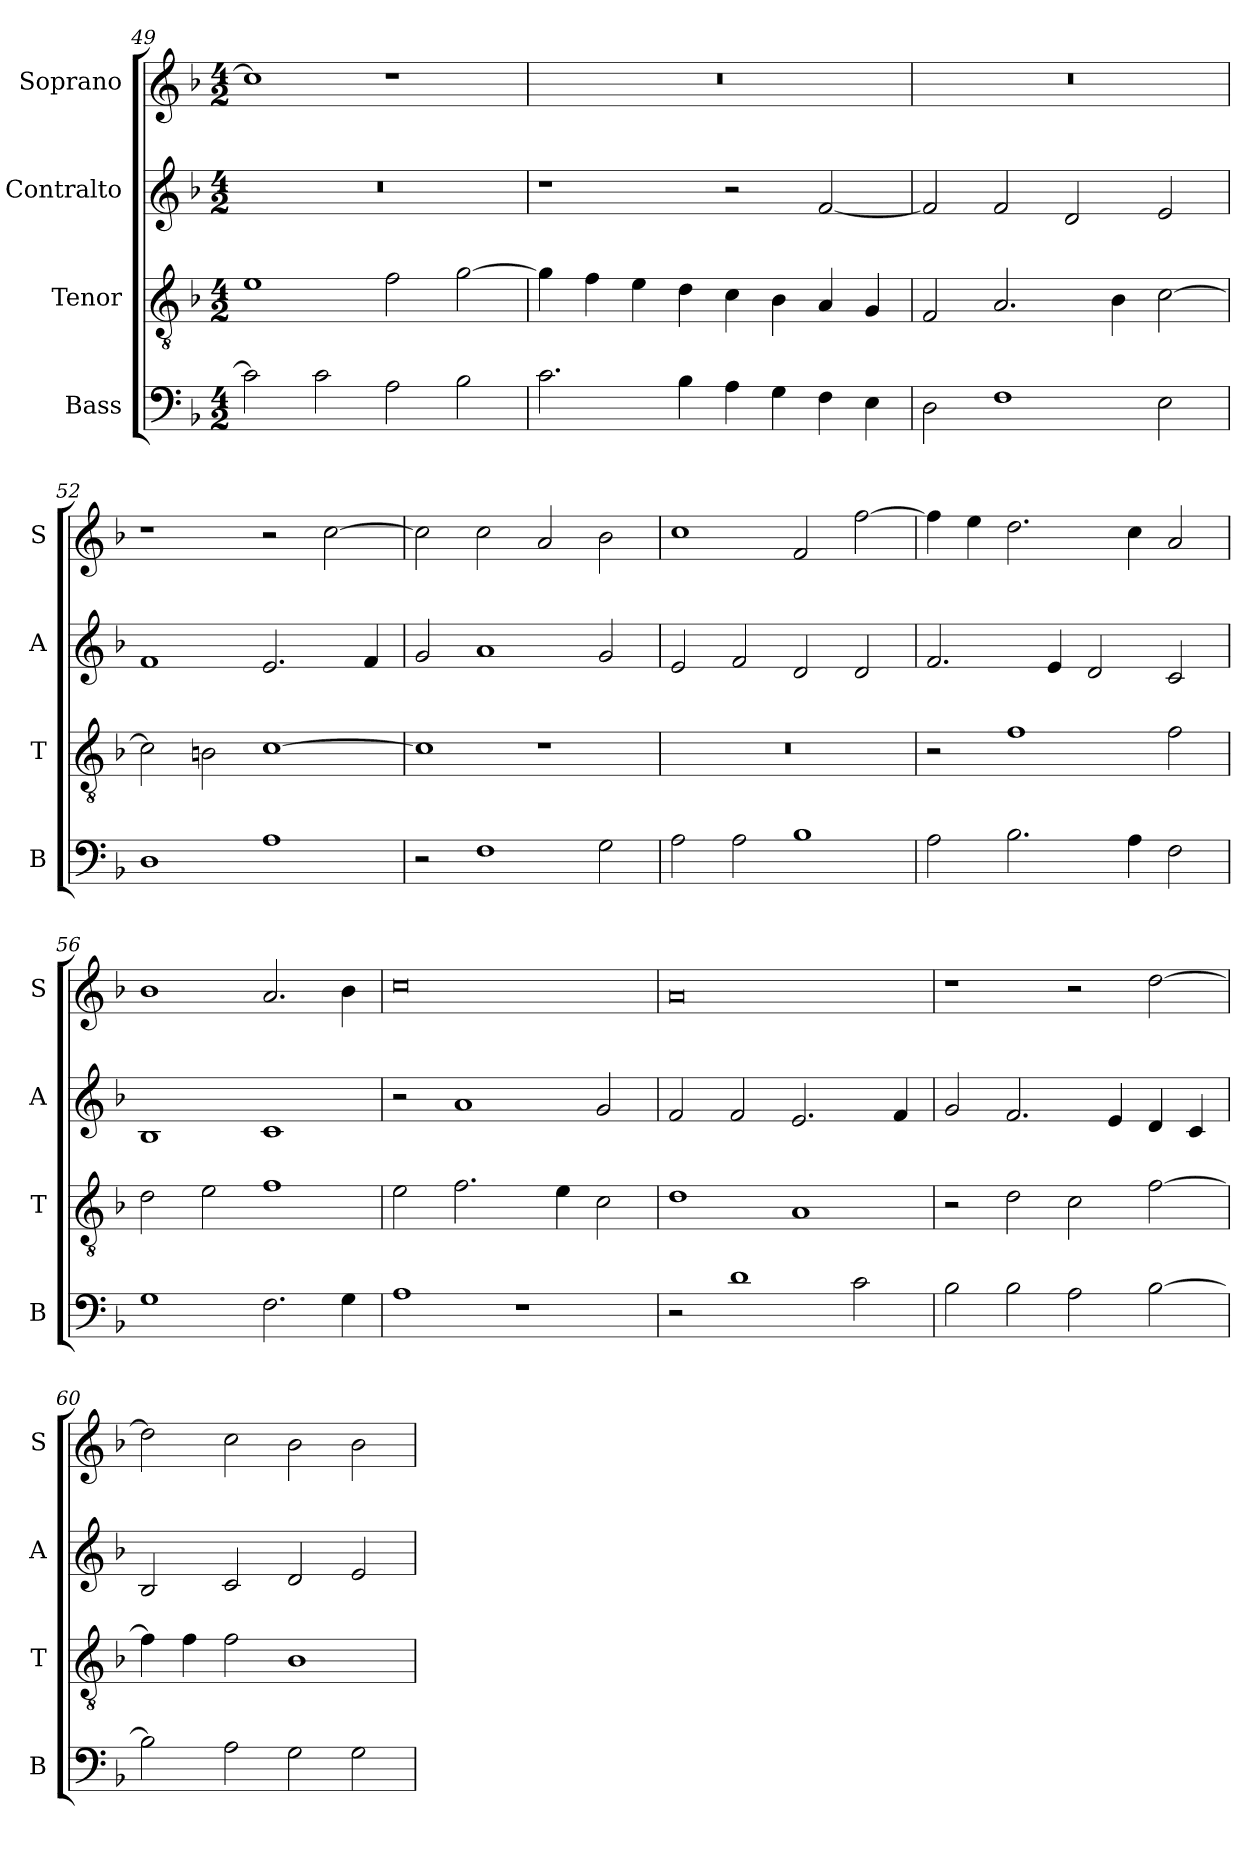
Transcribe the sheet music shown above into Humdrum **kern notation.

**kern	**kern	**kern	**kern
*part4	*part3	*part2	*part1
*staff4	*staff3	*staff2	*staff1
*I"Bass	*I"Tenor	*I"Contralto	*I"Soprano
*I'B	*I'T	*I'A	*I'S
*clefF4	*clefGv2	*clefG2	*clefG2
*k[b-]	*k[b-]	*k[b-]	*k[b-]
*D:aeo	*D:aeo	*D:aeo	*D:aeo
*M4/2	*M4/2	*M4/2	*M4/2
=49	=49	=49	=49
2c]	1e	0r	1cc]
2c	.	.	.
2A	2f	.	1r
2B-	[2g	.	.
=50	=50	=50	=50
2.c	4g]	1r	0r
.	4f	.	.
.	4e	.	.
4B-	4d	.	.
4A	4c	2r	.
4G	4B-	.	.
4F	4A	[2f	.
4E	4G	.	.
=51	=51	=51	=51
2D	2F	2f]	0r
1F	2.A	2f	.
.	.	2d	.
.	4B-	.	.
2E	[2c	2e	.
=52	=52	=52	=52
1D	2c]	1f	1r
.	2Bn	.	.
1A	[1c	2.e	2r
.	.	.	[2cc
.	.	4f	.
=53	=53	=53	=53
2r	1c]	2g	2cc]
1F	.	1a	2cc
.	1r	.	2a
2G	.	2g	2b-
=54	=54	=54	=54
2A	0r	2e	1cc
2A	.	2f	.
1B-	.	2d	2f
.	.	2d	[2ff
=55	=55	=55	=55
2A	2r	2.f	4ff]
.	.	.	4ee
2.B-	1f	.	2.dd
.	.	4e	.
.	.	2d	.
4A	.	.	4cc
2F	2f	2c	2a
=56	=56	=56	=56
1G	2d	1B-	1b-
.	2e	.	.
2.F	1f	1c	2.a
4G	.	.	4b-
=57	=57	=57	=57
1A	2e	2r	0cc
.	2.f	1a	.
1r	.	.	.
.	4e	.	.
.	2c	2g	.
=58	=58	=58	=58
2r	1d	2f	0a
1d	.	2f	.
.	1A	2.e	.
2c	.	.	.
.	.	4f	.
=59	=59	=59	=59
2B-	2r	2g	1r
2B-	2d	2.f	.
2A	2c	.	2r
.	.	4e	.
[2B-	[2f	4d	[2dd
.	.	4c	.
=60	=60	=60	=60
2B-]	4f]	2B-	2dd]
.	4f	.	.
2A	2f	2c	2cc
2G	1B-	2d	2b-
2G	.	2e	2b-
=	=	=	=
*-	*-	*-	*-
